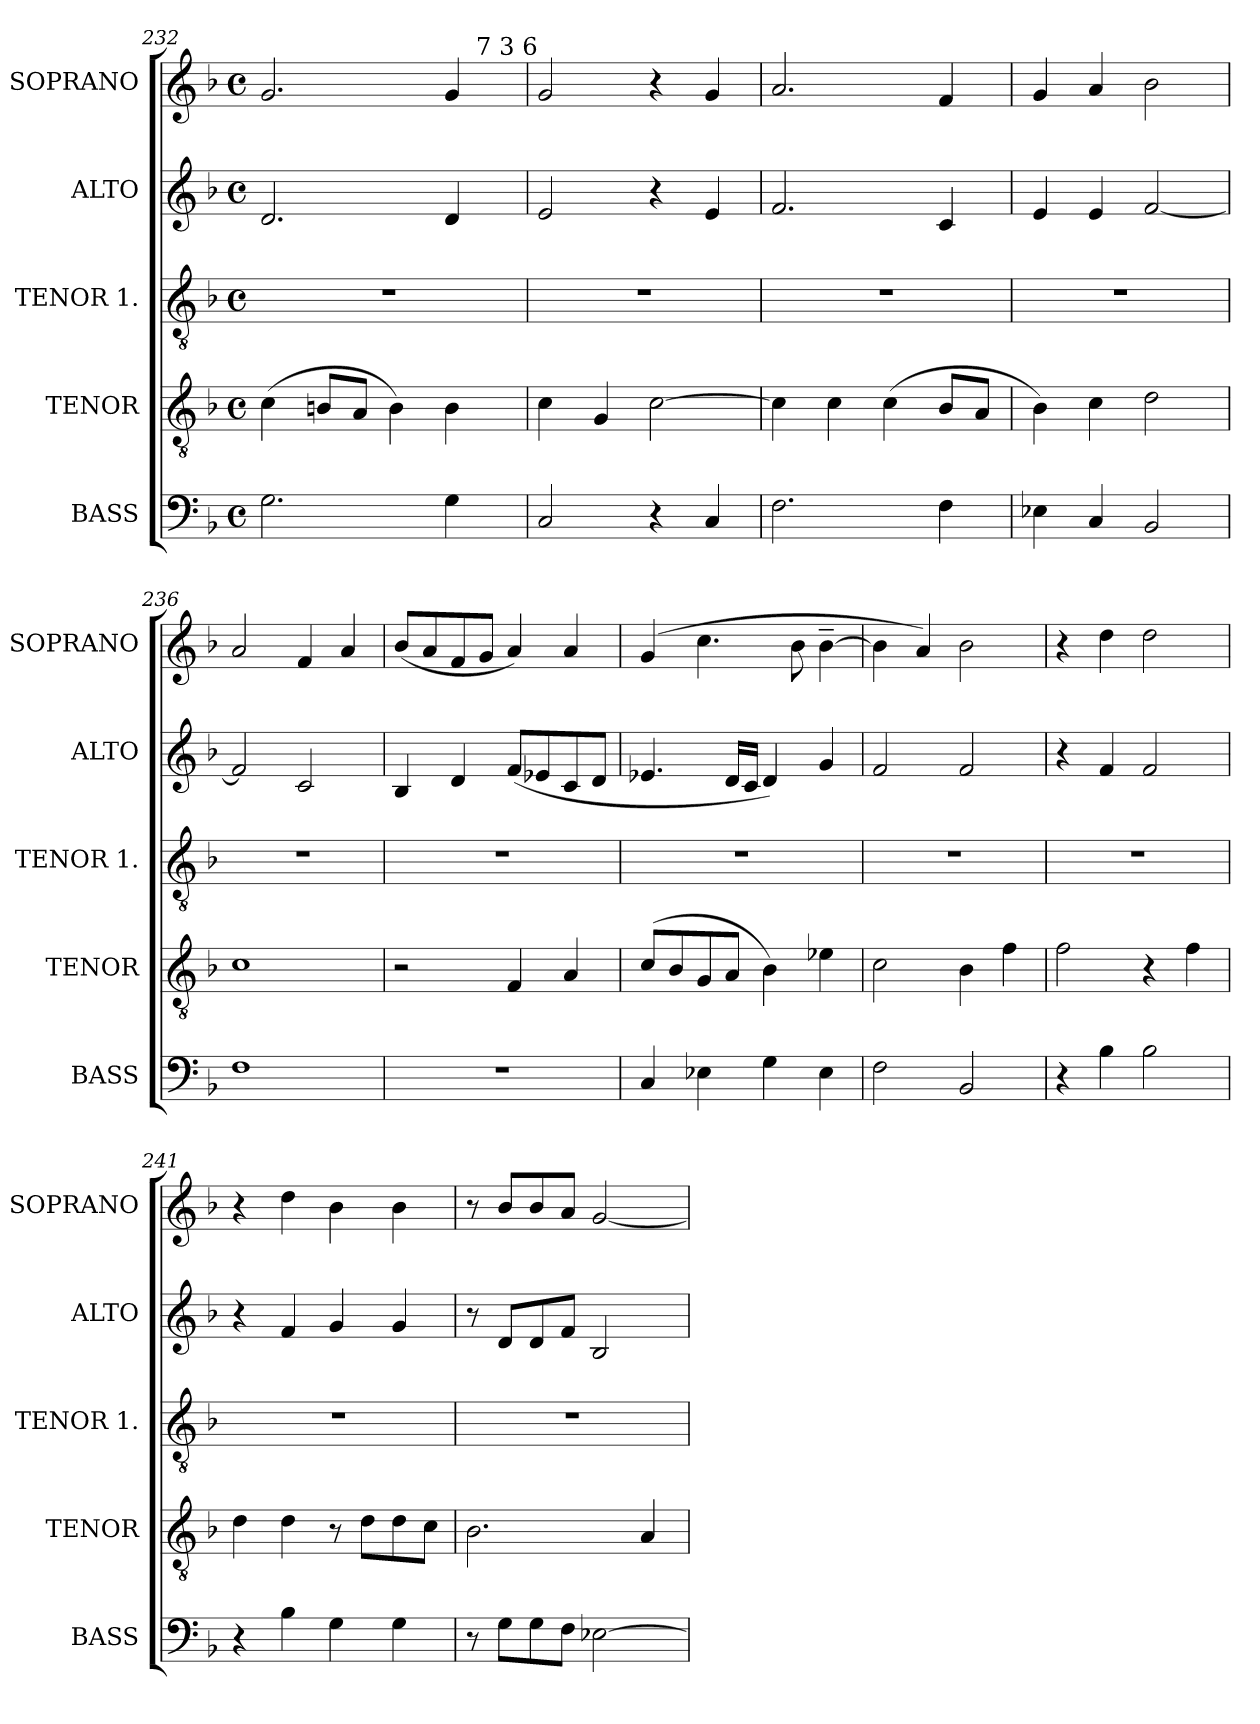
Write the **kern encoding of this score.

**kern	**kern	**kern	**kern	**kern
*part5	*part4	*part3	*part2	*part1
*staff5	*staff4	*staff3	*staff2	*staff1
*I"BASS	*I"TENOR	*I"TENOR 1.	*I"ALTO	*I"SOPRANO
*I'BASS	*I'TENOR	*I'TENOR 1.	*I'ALTO	*I'SOPRANO
*clefF4	*clefGv2	*clefGv2	*clefG2	*clefG2
*k[b-]	*k[b-]	*k[b-]	*k[b-]	*k[b-]
*F:	*F:	*F:	*F:	*F:
*M4/4	*M4/4	*M4/4	*M4/4	*M4/4
*met(c)	*met(c)	*met(c)	*met(c)	*met(c)
=232	=232	=232	=232	=232
*	*	*	*	*^
2.G\	(>4c\	1r	2.d/	2.g/	2ryy
.	8Bn/L	.	.	.	.
.	8A/J	.	.	.	.
.	4B\)	.	.	.	4ryy
4G\	4B\	.	4d/	4g/	16.ryy
!	!	!	!	!	!LO:TX:a:t=7 3 6
.	.	.	.	.	8ryy
.	.	.	.	.	32ryy
*	*	*	*	*v	*v
=233	=233	=233	=233	=233
2C/	4c\	1r	2e/	2g/
.	4G/	.	.	.
4r	[>2c\	.	4r	4r
4C/	.	.	4e/	4g/
=234	=234	=234	=234	=234
2.F\	4c\]	1r	2.f/	2.a/
.	4c\	.	.	.
.	(>4c\	.	.	.
4F\	8B-/L	.	4c/	4f/
.	8A/J	.	.	.
=235	=235	=235	=235	=235
4E-X\	4B-\)	1r	4e/	4g/
4C/	4c\	.	4e/	4a/
2BB-/	2d\	.	[>2f/	2b-\
!!LO:LB:g=z
=236	=236	=236	=236	=236
1F	1c	1r	2f/]	2a/
.	.	.	2c/	4f/
.	.	.	.	4a/
=237	=237	=237	=237	=237
1r	2r	1r	4B-/	(<8b-/L
.	.	.	.	8a/
.	.	.	4d/	8f/
.	.	.	.	8g/J
.	4F/	.	(<8f/L	4a/)
.	.	.	8e-X/	.
.	4A/	.	8c/	4a/
.	.	.	8d/J	.
=238	=238	=238	=238	=238
4C/	(>8c/L	1r	4.e-X/	(4g/
.	8B-/	.	.	.
4E-X\	8G/	.	.	4.cc\
.	8A/J	.	16d/LL	.
.	.	.	16c/JJ	.
4G\	4B-\)	.	4d/)	.
.	.	.	.	8b-\
4E-\	4e-X\	.	4g/	[>4b-~>\
=239	=239	=239	=239	=239
2F\	2c\	1r	2f/	4b-\]
.	.	.	.	4a/)
2BB-/	4B-\	.	2f/	2b-\
.	4f\	.	.	.
=240	=240	=240	=240	=240
4r	2f\	1r	4r	4r
4B-\	.	.	4f/	4dd\
2B-\	4r	.	2f/	2dd\
.	4f\	.	.	.
=241	=241	=241	=241	=241
4r	4d\	1r	4r	4r
4B-\	4d\	.	4f/	4dd\
4G\	8r	.	4g/	4b-\
.	8d\L	.	.	.
4G\	8d\	.	4g/	4b-\
.	8c\J	.	.	.
=242	=242	=242	=242	=242
8r	2.B-\	1r	8r	8r
8G\L	.	.	8d/L	8b-/L
8G\	.	.	8d/	8b-/
8F\J	.	.	8f/J	8a/J
[<2E-X\	.	.	2B-/	[<2g/
.	(4A/	.	.	.
=	=	=	=	=
*-	*-	*-	*-	*-
